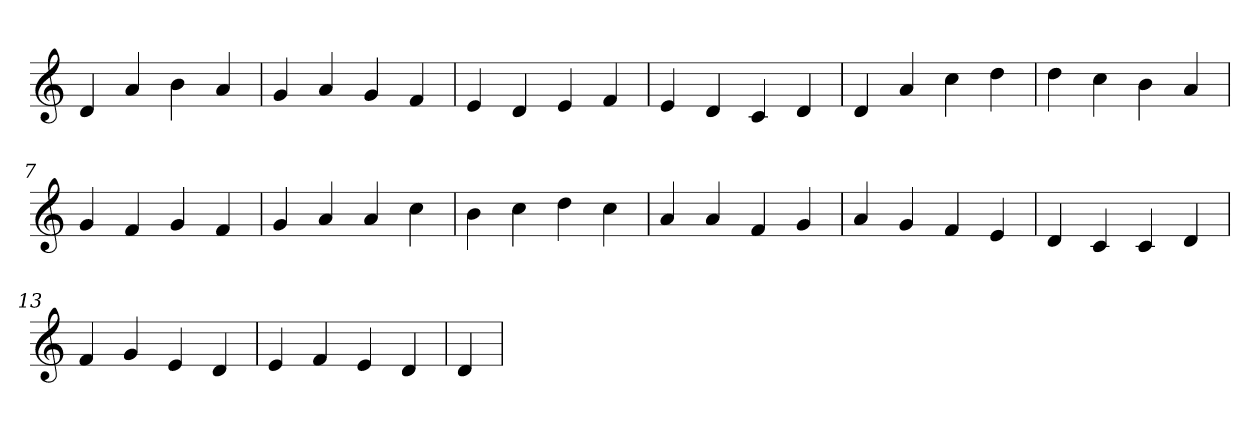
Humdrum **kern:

**kern
*part1
*staff1
*clefG2
=1
4d
4a
4b
4a
=2
4g
4a
4g
4f
=3
4e
4d
4e
4f
=4
4e
4d
4c
4d
=5
4d
4a
4cc
4dd
=6
4dd
4cc
4b
4a
=7
4g
4f
4g
4f
=8
4g
4a
4a
4cc
=9
4b
4cc
4dd
4cc
=10
4a
4a
4f
4g
=11
4a
4g
4f
4e
=12
4d
4c
4c
4d
=13
4f
4g
4e
4d
=14
4e
4f
4e
4d
=15
4d
=
*-
